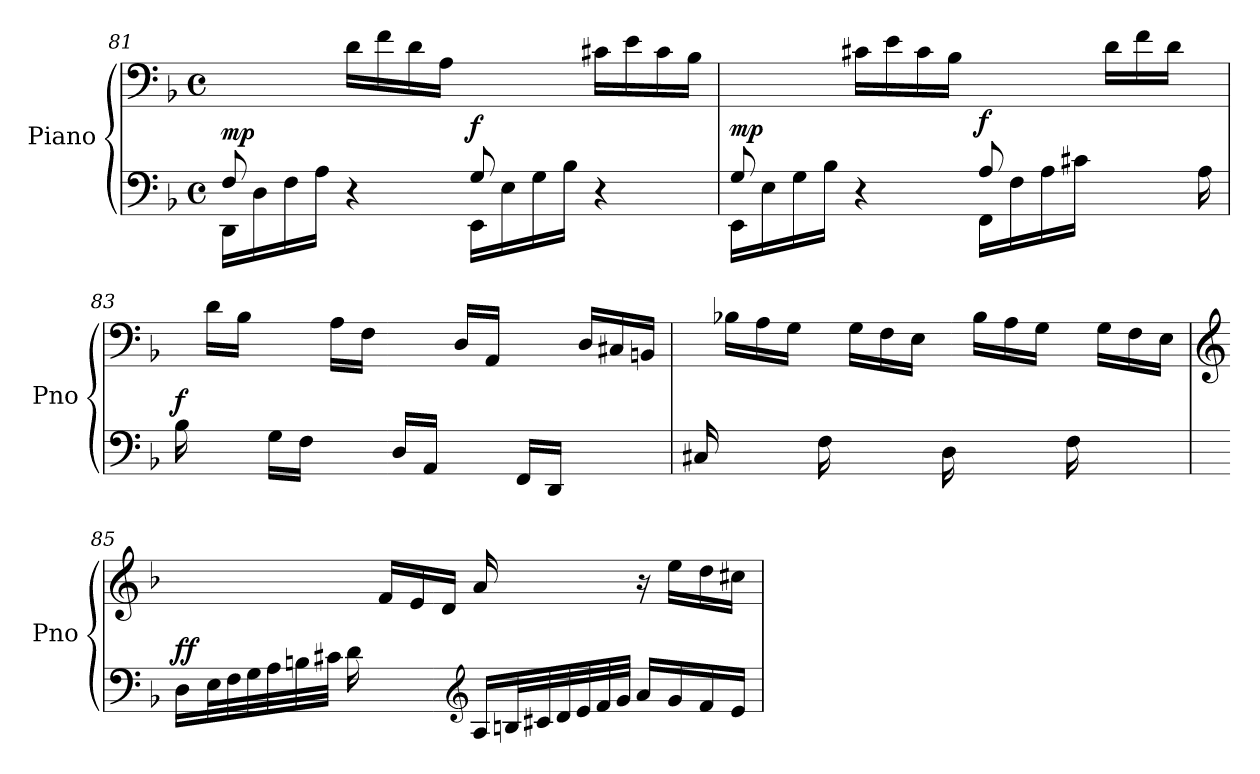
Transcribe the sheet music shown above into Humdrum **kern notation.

**kern	**kern	**dynam
*part1	*part1	*part1
*staff2	*staff1	*staff1/2
*I"Piano	*	*
*I'Pno	*	*
!!LO:LB:g=z
*clefF4	*clefF4	*
*k[b-]	*k[b-]	*
*M4/4	*M4/4	*
*met(c)	*met(c)	*
=81	=81	=81
*^	*	*
!	!	!	!LO:DY:a=2
8F/	16DD\LL	4ryy	mp
.	16D\	.	.
8ryy	16F\	.	.
.	16A\JJ	.	.
4r	4ryy	16d\LL	.
.	.	16f\	.
.	.	16d\	.
.	.	16A\JJ	.
!	!	!	!LO:DY:a=2
8G/	16EE\LL	4ryy	f
.	16E\	.	.
8ryy	16G\	.	.
.	16B-\JJ	.	.
4r	4ryy	16c#X\LL	.
.	.	16e\	.
.	.	16c#\	.
.	.	16B-\JJ	.
=82	=82	=82	=82
!	!	!	!LO:DY:a=2
8G/	16EE\LL	4ryy	mp
.	16E\	.	.
8ryy	16G\	.	.
.	16B-\JJ	.	.
4r	4ryy	16c#X\LL	.
.	.	16e\	.
.	.	16c#\	.
.	.	16B-\JJ	.
!	!	!	!LO:DY:b
8A/	16FF\LL	4ryy	f
.	16F\	.	.
8ryy	16A\	.	.
.	16c#X\JJ	.	.
8ryy	4ryy	16d\LL	.
.	.	16f\	.
16ryy	.	16d\JJ	.
16A\	.	16ryy	.
*v	*v	*	*
=83	=83	=83
!	!	!LO:DY:a=2
16B-\	16ryy	f
8ryy	16d\LL	.
.	16B-\JJ	.
16G\LL	8ryy	.
16F\JJ	.	.
8ryy	16A\LL	.
.	16F\JJ	.
16D/LL	8ryy	.
16AA/JJ	.	.
8ryy	16D/LL	.
.	16AA/JJ	.
16FF/LL	8ryy	.
16DD/JJ	.	.
16ryy	16D/LL	.
8ryy	16C#X/	.
.	16BBn/JJ	.
!!LO:LB:g=z
=84	=84	=84
16C#X/	16ryy	.
16ryy	16B-X\LL	.
8ryy	16A\	.
.	16G\JJ	.
16F\	16ryy	.
16ryy	16G\LL	.
8ryy	16F\	.
.	16E\JJ	.
16D\	16ryy	.
16ryy	16B-\LL	.
8ryy	16A\	.
.	16G\JJ	.
16F\	16ryy	.
16ryy	16G\LL	.
8ryy	16F\	.
.	16E\JJ	.
=85	=85	=85
*	*clefG2	*
!	!	!LO:DY:a=2
16D\LL	4ryy	ff
32E\L	.	.
32F\	.	.
32G\	.	.
32A\	.	.
32Bn\	.	.
32c#X\JJJ	.	.
16d\	16ryy	.
16ryy	16f/LL	.
8ryy	16e/	.
.	16d/JJ	.
*clefG2	*	*
16A/LL	16a/	.
32Bn/L	16ryy	.
32c#X/	.	.
32d/	8ryy	.
32e/	.	.
32f/	.	.
32g/JJJ	.	.
16a/LL	16r	.
16g/	16ee\LL	.
16f/	16dd\	.
16e/JJ	16cc#X\JJ	.
=	=	=
*-	*-	*-
